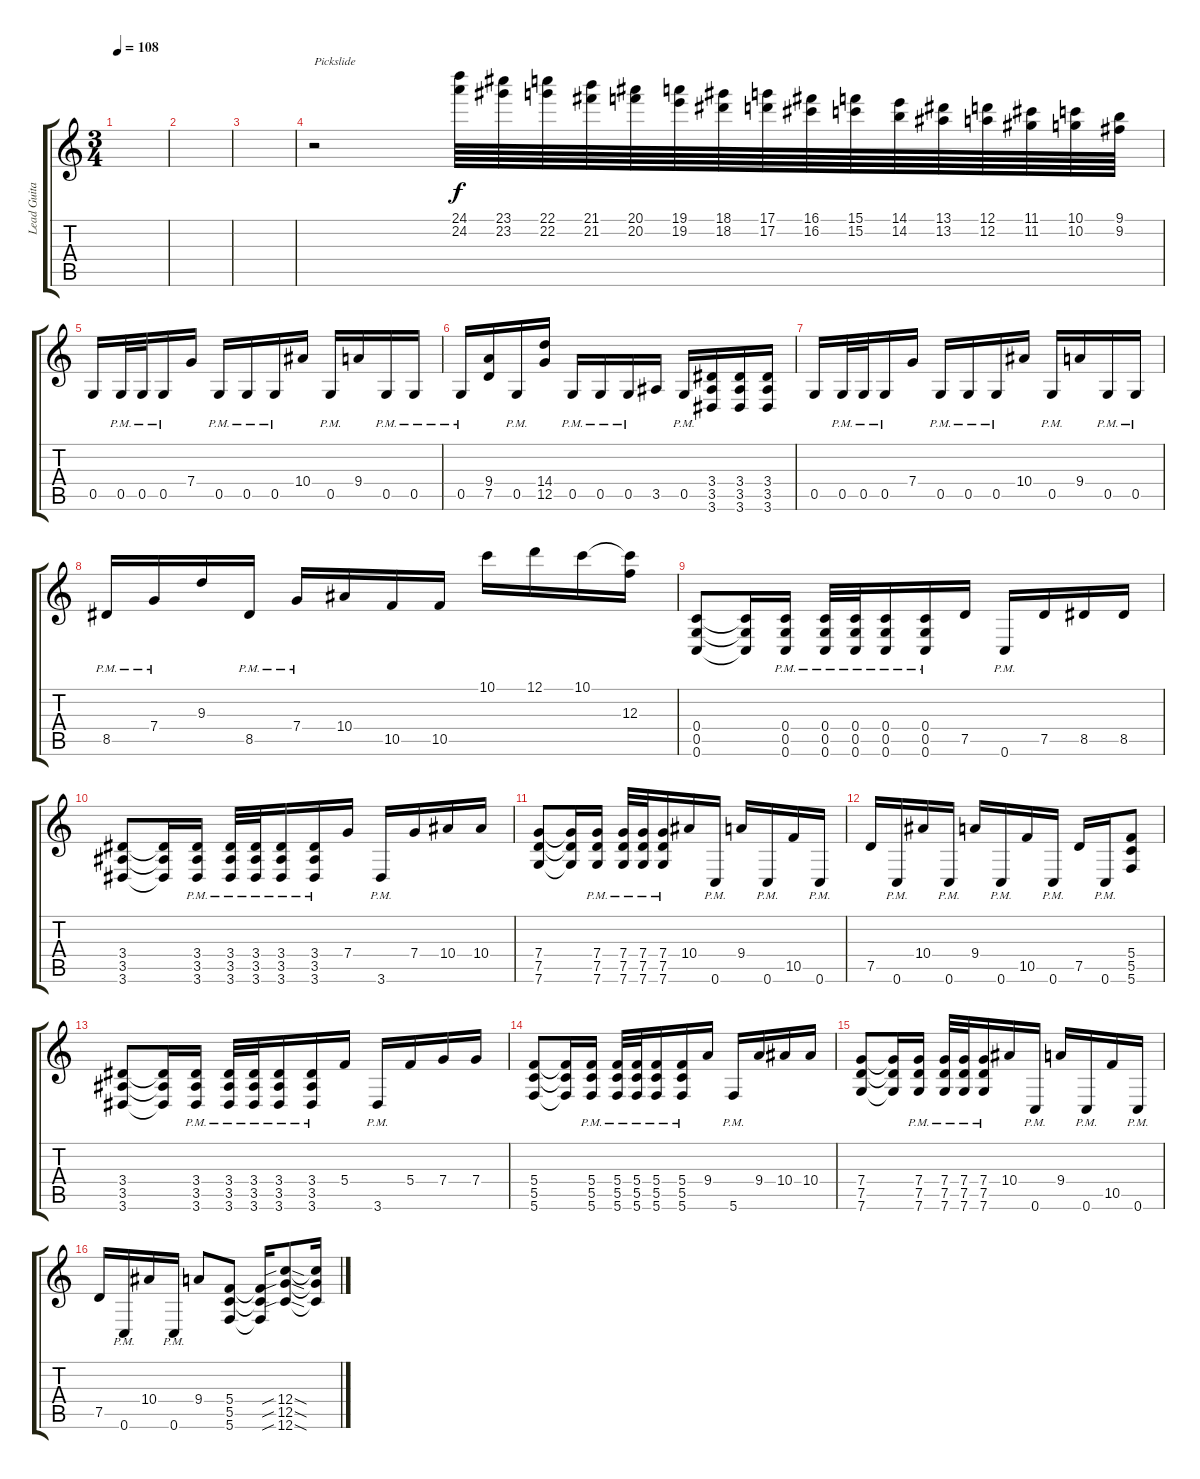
\track ("Lead Guitar" "Lead Guita") {instrument distortionguitar}
\staff {score tabs}
\tuning (D4 A3 F3 C3 G2 C2) {hide}
\ts (3 4)
\tempo 108
\clef g2
\ks c
|
|
|
r.2{txt "Pickslide" instrument guitarfretnoise} (24.1 24.2).64 (23.1 23.2).64 (22.1 22.2).64 (21.1 21.2).64 (20.1 20.2).64 (19.1 19.2).64 (18.1 18.2).64 (17.1 17.2).64 (16.1 16.2).64 (15.1 15.2).64 (14.1 14.2).64 (13.1 13.2).64 (12.1 12.2).64 (11.1 11.2).64 (10.1 10.2).64 (9.1 9.2).64 |
0.5.16{instrument distortionguitar} 0.5{pm}.32 0.5{pm}.32 0.5{pm}.16 7.4.16 0.5{pm}.16 0.5{pm}.16 0.5{pm}.16 10.4.16 0.5{pm}.16 9.4.16 0.5{pm}.16 0.5{pm}.16 |
0.5{pm}.16 (9.4 7.5).16 0.5{pm}.16 (14.4 12.5).16 0.5{pm}.16 0.5{pm}.16 0.5{pm}.16 3.5.16 0.5{pm}.16 (3.4 3.5 3.6).16 (3.4 3.5 3.6).16 (3.4 3.5 3.6).16 |
0.5.16 0.5{pm}.32 0.5{pm}.32 0.5{pm}.16 7.4.16 0.5{pm}.16 0.5{pm}.16 0.5{pm}.16 10.4.16 0.5{pm}.16 9.4.16 0.5{pm}.16 0.5{pm}.16 |
8.5{pm}.16 7.4{pm}.16 9.3.16 8.5{pm}.16 7.4{pm}.16 10.4.16 10.5.16 10.5.16 10.1.16 12.1.16 10.1.16 (10.1{t} 12.3).16 |
(0.4 0.5 0.6).8 (0.4{t} 0.5{t} 0.6{t}).16 (0.4{pm} 0.5{pm} 0.6{pm}).16 (0.4{pm} 0.5{pm} 0.6{pm}).32 (0.4{pm} 0.5{pm} 0.6{pm}).32 (0.4{pm} 0.5{pm} 0.6{pm}).16 (0.4{pm} 0.5{pm} 0.6{pm}).16 7.5.16 0.6{pm}.16 7.5.16 8.5.16 8.5.16 |
(3.4 3.5 3.6).8 (3.4{t} 3.5{t} 3.6{t}).16 (3.4{pm} 3.5{pm} 3.6{pm}).16 (3.4{pm} 3.5{pm} 3.6{pm}).32 (3.4{pm} 3.5{pm} 3.6{pm}).32 (3.4{pm} 3.5{pm} 3.6{pm}).16 (3.4{pm} 3.5{pm} 3.6{pm}).16 7.4.16 3.6{pm}.16 7.4.16 10.4.16 10.4.16 |
(7.4 7.5 7.6).8 (7.4{t} 7.5{t} 7.6{t}).16 (7.4{pm} 7.5{pm} 7.6{pm}).16 (7.4{pm} 7.5{pm} 7.6{pm}).32 (7.4{pm} 7.5{pm} 7.6{pm}).32 (7.4{pm} 7.5{pm} 7.6{pm}).16 10.4.16 0.6{pm}.16 9.4.16 0.6{pm}.16 10.5.16 0.6{pm}.16 |
7.5.16 0.6{pm}.16 10.4.16 0.6{pm}.16 9.4.16 0.6{pm}.16 10.5.16 0.6{pm}.16 7.5.16 0.6{pm}.16 (5.4 5.5 5.6).8 |
(3.4 3.5 3.6).8 (3.4{t} 3.5{t} 3.6{t}).16 (3.4{pm} 3.5{pm} 3.6{pm}).16 (3.4{pm} 3.5{pm} 3.6{pm}).32 (3.4{pm} 3.5{pm} 3.6{pm}).32 (3.4{pm} 3.5{pm} 3.6{pm}).16 (3.4{pm} 3.5{pm} 3.6{pm}).16 5.4.16 3.6{pm}.16 5.4.16 7.4.16 7.4.16 |
(5.4 5.5 5.6).8 (5.4{t} 5.5{t} 5.6{t}).16 (5.4{pm} 5.5{pm} 5.6{pm}).16 (5.4{pm} 5.5{pm} 5.6{pm}).32 (5.4{pm} 5.5{pm} 5.6{pm}).32 (5.4{pm} 5.5{pm} 5.6{pm}).16 (5.4{pm} 5.5{pm} 5.6{pm}).16 9.4.16 5.6{pm}.16 9.4.16 10.4.16 10.4.16 |
(7.4 7.5 7.6).8 (7.4{t} 7.5{t} 7.6{t}).16 (7.4{pm} 7.5{pm} 7.6{pm}).16 (7.4{pm} 7.5{pm} 7.6{pm}).32 (7.4{pm} 7.5{pm} 7.6{pm}).32 (7.4{pm} 7.5{pm} 7.6{pm}).16 10.4.16 0.6{pm}.16 9.4.16 0.6{pm}.16 10.5.16 0.6{pm}.16 |
7.5.16 0.6{pm}.16 10.4.16 0.6{pm}.16 9.4.8 (5.4 5.5 5.6).8 (5.4{t} 5.5{t} 5.6{t}).16 (12.4{sib sod} 12.5{sib sod} 12.6{sib sod}).8 (12.4{t} 12.5{t} 12.6{t}).16
